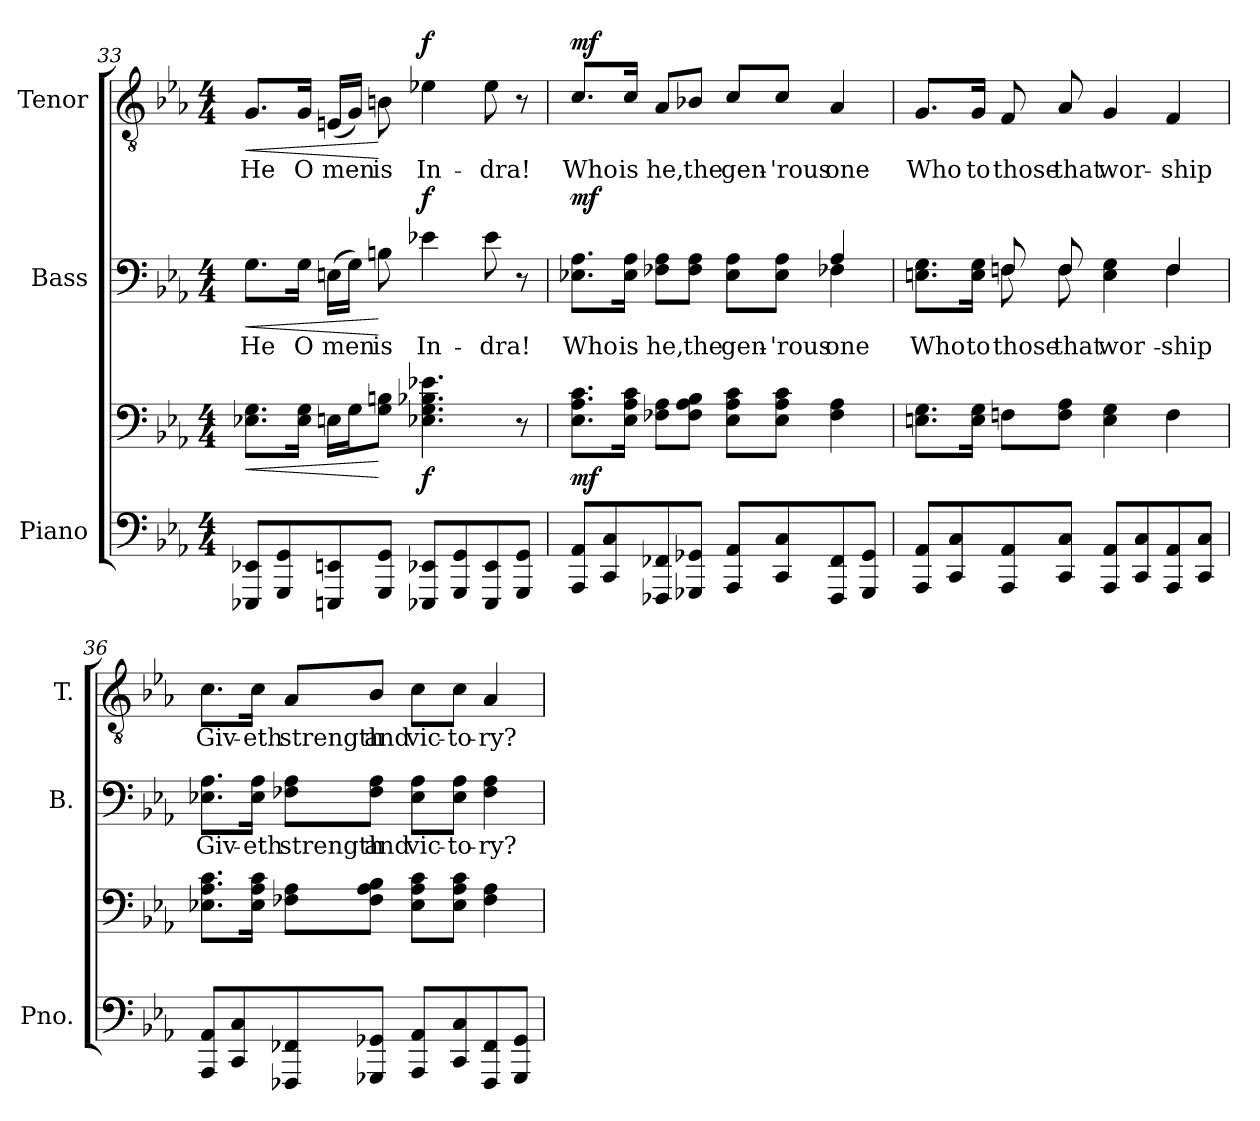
**kern	**kern	**dynam	**kern	**text	**dynam	**kern	**text	**dynam
*part3	*part3	*part3	*part2	*part2	*part2	*part1	*part1	*part1
*staff4	*staff3	*staff3/4	*staff2	*staff2	*staff2	*staff1	*staff1	*staff1
*I"Piano	*	*	*I"Bass	*	*	*I"Tenor	*	*
*I'Pno.	*	*	*I'B.	*	*	*I'T.	*	*
!!LO:LB:g=z
*clefF4	*clefF4	*	*clefF4	*	*	*clefGv2	*	*
*	*	*	*	*	*	*ITrd7c12	*	*
*k[b-e-a-]	*k[b-e-a-]	*	*k[b-e-a-]	*	*	*k[b-e-a-]	*	*
*E-:	*E-:	*	*E-:	*	*	*E-:	*	*
*M4/4	*M4/4	*	*M4/4	*	*	*M4/4	*	*
=33	=33	=33	=33	=33	=33	=33	=33	=33
!	!	!LO:HP:b	!	!	!	!	!	!
!	!	!	!	!LO:LY:b:color=#000000	!LO:HP:b	!	!	!
!	!	!	!	!	!	!	!LO:LY:b:color=#000000	!LO:HP:b
8EEE-Xi/ 8EE-XiL	8.E-Xi\ 8.GiL	<	8.Gi\L	He	<	8.GGi/L	He	<
8GGGi/ 8GGi	.	.	.	.	.	.	.	.
!	!	!	!	!LO:LY:b:color=#000000	!	!	!	!
!	!	!	!	!	!	!	!LO:LY:b:color=#000000	!
.	16E-i\ 16GiJk	.	16Gi\Jk	O	.	16GGi/Jk	O	.
!	!	!	!	!LO:LY:b:color=#000000	!	!	!	!
!	!	!	!	!	!	!	!LO:LY:b:color=#000000	!
8EEEni/ 8EEni	16Eni\LL	.	(16Eni\LL	men	.	(16EEni/LL	men	.
.	16Gi\J	.	16Gi\JJ)	.	.	16GGi/JJ)	.	.
!	!	!	!	!LO:LY:b:color=#000000	!	!	!	!
!	!	!	!	!	!	!	!LO:LY:b:color=#000000	!
8GGGi/ 8GGiJ	8Gi\ 8BniJ	[	8Bni\	is	[	8BBni\	is	[
!	!	!	!	!LO:LY:b:color=#000000	!	!	!	!
!	!	!	!	!	!	!	!LO:LY:b:color=#000000	!
8EEE-Xi/ 8EE-XiL	4.E-Xi\ 4.Gi 4.B-Xi 4.e-Xi	f	4e-Xi\	In-	f	4E-Xi\	In-	f
8GGGi/ 8GGi	.	.	.	.	.	.	.	.
!	!	!	!	!LO:LY:b:color=#000000	!	!	!	!
!	!	!	!	!	!	!	!LO:LY:b:color=#000000	!
8EEE-i/ 8EE-i	.	.	8e-i\	-dra!	.	8E-i\	-dra!	.
8GGGi/ 8GGiJ	8r	.	8r	.	.	8r	.	.
=34	=34	=34	=34	=34	=34	=34	=34	=34
!	!	!	!	!LO:LY:b:color=#000000	!	!	!	!
*	*	*	*^	*	*	*	*	*
!	!	!	!	!	!	!	!	!LO:LY:b:color=#000000	!
8AAA-i/ 8AA-iL	8.E-i\ 8.A-i 8.ciL	mf	8.E-Xi\ 8.A-iL	2.ryy	Who	mf	8.Ci/L	Who	mf
8CCi/ 8Ci	.	.	.	.	.	.	.	.	.
!	!	!	!	!	!LO:LY:b:color=#000000	!	!	!	!
!	!	!	!	!	!	!	!	!LO:LY:b:color=#000000	!
.	16E-i\ 16A-i 16ciJk	.	16E-i\ 16A-iJk	.	is	.	16Ci/Jk	is	.
!	!	!	!	!	!LO:LY:b:color=#000000	!	!	!	!
!	!	!	!	!	!	!	!	!LO:LY:b:color=#000000	!
8FFF-Xi/ 8FF-Xi	8F-Xi\ 8A-iL	.	8F-Xi\ 8A-iL	.	he,	.	8AA-i/L	he,	.
!	!	!	!	!	!LO:LY:b:color=#000000	!	!	!	!
!	!	!	!	!	!	!	!	!LO:LY:b:color=#000000	!
8GGG-Xi/ 8GG-XiJ	8F-i\ 8A-i 8B-iJ	.	8F-i\ 8A-iJ	.	the	.	8BB-Xi/J	the	.
!	!	!	!	!	!LO:LY:b:color=#000000	!	!	!	!
!	!	!	!	!	!	!	!	!LO:LY:b:color=#000000	!
8AAA-i/ 8AA-iL	8E-i\ 8A-i 8ciL	.	8E-i\ 8A-iL	.	gen-	.	8Ci/L	gen-	.
!	!	!	!	!	!LO:LY:b:color=#000000	!	!	!	!
!	!	!	!	!	!	!	!	!LO:LY:b:color=#000000	!
8CCi/ 8Ci	8E-i\ 8A-i 8ciJ	.	8E-i\ 8A-iJ	.	-'rous	.	8Ci/J	-'rous	.
!	!	!	!	!	!LO:LY:b:color=#000000	!	!	!	!
!	!	!	!	!	!	!	!	!LO:LY:b:color=#000000	!
8FFF-i/ 8FF-i	4F-i\ 4A-i	.	4A-i/	4F-Xi\	one	.	4AA-i/	one	.
8GGG-i/ 8GG-iJ	.	.	.	.	.	.	.	.	.
=35	=35	=35	=35	=35	=35	=35	=35	=35	=35
!	!	!	!	!	!LO:LY:b:color=#000000	!	!	!	!
!	!	!	!	!	!	!	!	!LO:LY:b:color=#000000	!
8AAA-i/ 8AA-iL	8.Eni\ 8.GiL	.	4ryy	8.Eni\ 8.GiL	Who	.	8.GGi/L	Who	.
8CCi/ 8Ci	.	.	.	.	.	.	.	.	.
!	!	!	!	!	!LO:LY:b:color=#000000	!	!	!	!
!	!	!	!	!	!	!	!	!LO:LY:b:color=#000000	!
.	16Ei\ 16GiJk	.	.	16Ei\ 16GiJk	to	.	16GGi/Jk	to	.
!	!	!	!	!	!LO:LY:b:color=#000000	!	!	!	!
!	!	!	!	!	!	!	!	!LO:LY:b:color=#000000	!
8AAA-i/ 8AA-i	8Fni\L	.	8Fni/	8Fi\	those	.	8FFi/	those	.
!	!	!	!	!	!LO:LY:b:color=#000000	!	!	!	!
!	!	!	!	!	!	!	!	!LO:LY:b:color=#000000	!
8CCi/ 8CiJ	8Fi\ 8A-iJ	.	8Fi/	8Fi\	that	.	8AA-i/	that	.
!	!	!	!	!	!LO:LY:b:color=#000000	!	!	!	!
!	!	!	!	!	!	!	!	!LO:LY:b:color=#000000	!
8AAA-i/ 8AA-iL	4Ei\ 4Gi	.	4ryy	4Ei\ 4Gi	wor-	.	4GGi/	wor-	.
8CCi/ 8Ci	.	.	.	.	.	.	.	.	.
!	!	!	!	!	!LO:LY:b:color=#000000	!	!	!	!
!	!	!	!	!	!	!	!	!LO:LY:b:color=#000000	!
8AAA-i/ 8AA-i	4Fi\	.	4Fi/	4Fi\	-ship	.	4FFi/	-ship	.
8CCi/ 8CiJ	.	.	.	.	.	.	.	.	.
*	*	*	*v	*v	*	*	*	*	*
!!LO:LB:g=z
=36	=36	=36	=36	=36	=36	=36	=36	=36
!	!	!	!	!LO:LY:b:color=#000000	!	!	!	!
!	!	!	!	!	!	!	!LO:LY:b:color=#000000	!
8AAA-i/ 8AA-iL	8.E-Xi\ 8.A-i 8.ciL	.	8.E-Xi\ 8.A-iL	Giv-	.	8.Ci\L	Giv-	.
8CCi/ 8Ci	.	.	.	.	.	.	.	.
!	!	!	!	!LO:LY:b:color=#000000	!	!	!	!
!	!	!	!	!	!	!	!LO:LY:b:color=#000000	!
.	16E-i\ 16A-i 16ciJk	.	16E-i\ 16A-iJk	-eth	.	16Ci\Jk	-eth	.
!	!	!	!	!LO:LY:b:color=#000000	!	!	!	!
!	!	!	!	!	!	!	!LO:LY:b:color=#000000	!
8FFF-Xi/ 8FF-Xi	8F-Xi\ 8A-iL	.	8F-Xi\ 8A-iL	strength	.	8AA-i/L	strength	.
!	!	!	!	!LO:LY:b:color=#000000	!	!	!	!
!	!	!	!	!	!	!	!LO:LY:b:color=#000000	!
8GGG-Xi/ 8GG-XiJ	8F-i\ 8A-i 8B-iJ	.	8F-i\ 8A-iJ	and	.	8BB-i/J	and	.
!	!	!	!	!LO:LY:b:color=#000000	!	!	!	!
!	!	!	!	!	!	!	!LO:LY:b:color=#000000	!
8AAA-i/ 8AA-iL	8E-i\ 8A-i 8ciL	.	8E-i\ 8A-iL	vic-	.	8Ci\L	vic-	.
!	!	!	!	!LO:LY:b:color=#000000	!	!	!	!
!	!	!	!	!	!	!	!LO:LY:b:color=#000000	!
8CCi/ 8Ci	8E-i\ 8A-i 8ciJ	.	8E-i\ 8A-iJ	-to-	.	8Ci\J	-to-	.
!	!	!	!	!LO:LY:b:color=#000000	!	!	!	!
!	!	!	!	!	!	!	!LO:LY:b:color=#000000	!
8FFF-i/ 8FF-i	4F-i\ 4A-i	.	4F-i\ 4A-i	-ry?	.	4AA-i/	-ry?	.
8GGG-i/ 8GG-iJ	.	.	.	.	.	.	.	.
=	=	=	=	=	=	=	=	=
*-	*-	*-	*-	*-	*-	*-	*-	*-
